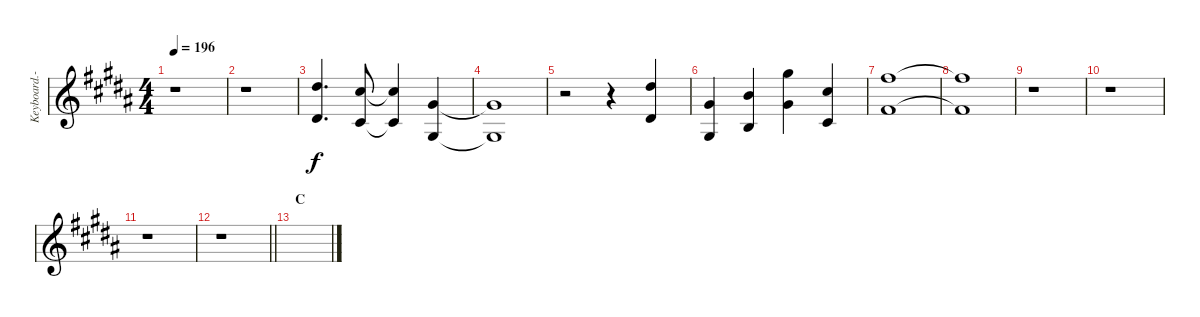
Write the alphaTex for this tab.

\track ("Keyboard.-I" "Keyboard.-") {instrument lead2sawtooth}
\staff {score}
\tuning (E4 B3 G3 D3 A2 E2 B1) {hide}
\ts (4 4)
\tempo 196
\clef g2
\ks b
r.1{dy f} |
r.1 |
(11.1 8.3).4{d} (9.1 6.3).8 (9.1{t} 6.3{t}).4 (4.1 1.3).4 |
(4.1{t} 1.3{t}).1 |
r.2 r.4 (11.1 8.3).4 |
(4.1 1.3).4 (7.1 4.3).4 (16.1 13.3).4 (9.1 6.3).4 |
(14.1 11.3).1 |
(14.1{t} 11.3{t}).1 |
r.1 |
r.1 |
r.1 |
\barLineRight lightlight
r.1 |
\section ("" "C")
